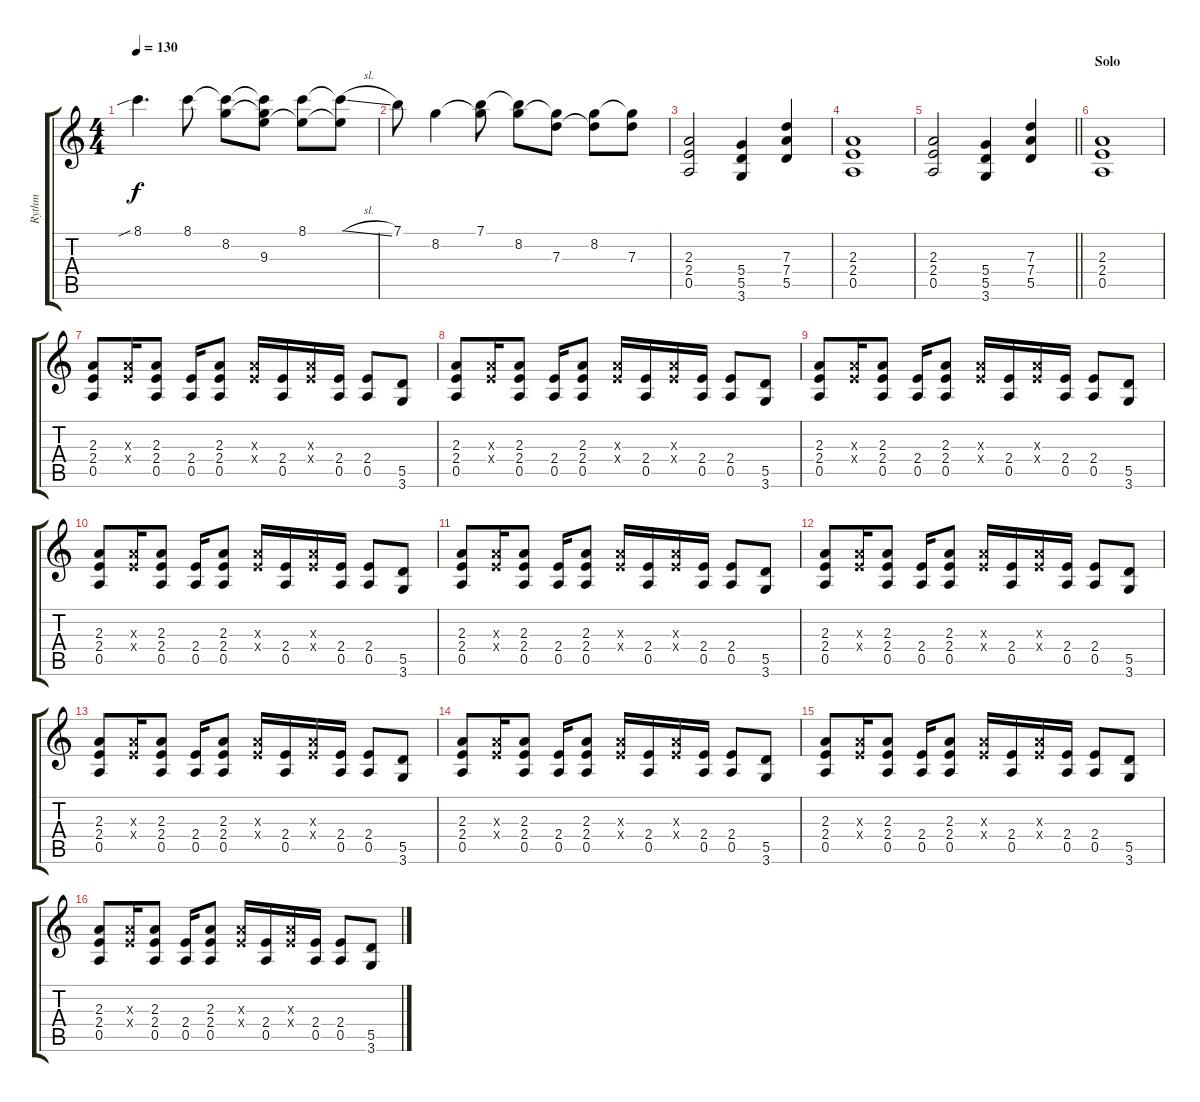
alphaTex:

\track ("Rythm" "Rythm") {instrument overdrivenguitar}
\staff {score tabs}
\tuning (E4 B3 G3 D3 A2 E2) {hide}
\ts (4 4)
\tempo 130
\clef g2
\ks c
8.1{sib}.4{d dy f} 8.1.8 (8.1{t} 8.2).8 (8.1{t} 8.2{t} 9.3).8 (8.1 9.3{t}).8 (8.1{sl t} 9.3{t}).8 |
7.1.8 8.2.4 (7.1 8.2{t}).8 (7.1{t} 8.2).8 (8.2{t} 7.3).8 (8.2 7.3{t}).8 (8.2{t} 7.3).8 |
(2.3 2.4 0.5).2 (5.4 5.5 3.6).4 (7.3 7.4 5.5).4 |
(2.3 2.4 0.5).1 |
\barLineRight lightlight
(2.3 2.4 0.5).2 (5.4 5.5 3.6).4 (7.3 7.4 5.5).4 |
\section ("" "Solo")
(2.3 2.4 0.5).1 |
(2.3 2.4 0.5).8 (2.3{x} 2.4{x}).16 (2.3 2.4 0.5).8 (2.4 0.5).16 (2.3 2.4 0.5).8 (2.3{x} 2.4{x}).16 (2.4 0.5).16 (2.3{x} 2.4{x}).16 (2.4 0.5).16 (2.4 0.5).8 (5.5 3.6).8 |
(2.3 2.4 0.5).8 (2.3{x} 2.4{x}).16 (2.3 2.4 0.5).8 (2.4 0.5).16 (2.3 2.4 0.5).8 (2.3{x} 2.4{x}).16 (2.4 0.5).16 (2.3{x} 2.4{x}).16 (2.4 0.5).16 (2.4 0.5).8 (5.5 3.6).8 |
(2.3 2.4 0.5).8 (2.3{x} 2.4{x}).16 (2.3 2.4 0.5).8 (2.4 0.5).16 (2.3 2.4 0.5).8 (2.3{x} 2.4{x}).16 (2.4 0.5).16 (2.3{x} 2.4{x}).16 (2.4 0.5).16 (2.4 0.5).8 (5.5 3.6).8 |
(2.3 2.4 0.5).8 (2.3{x} 2.4{x}).16 (2.3 2.4 0.5).8 (2.4 0.5).16 (2.3 2.4 0.5).8 (2.3{x} 2.4{x}).16 (2.4 0.5).16 (2.3{x} 2.4{x}).16 (2.4 0.5).16 (2.4 0.5).8 (5.5 3.6).8 |
(2.3 2.4 0.5).8 (2.3{x} 2.4{x}).16 (2.3 2.4 0.5).8 (2.4 0.5).16 (2.3 2.4 0.5).8 (2.3{x} 2.4{x}).16 (2.4 0.5).16 (2.3{x} 2.4{x}).16 (2.4 0.5).16 (2.4 0.5).8 (5.5 3.6).8 |
(2.3 2.4 0.5).8 (2.3{x} 2.4{x}).16 (2.3 2.4 0.5).8 (2.4 0.5).16 (2.3 2.4 0.5).8 (2.3{x} 2.4{x}).16 (2.4 0.5).16 (2.3{x} 2.4{x}).16 (2.4 0.5).16 (2.4 0.5).8 (5.5 3.6).8 |
(2.3 2.4 0.5).8 (2.3{x} 2.4{x}).16 (2.3 2.4 0.5).8 (2.4 0.5).16 (2.3 2.4 0.5).8 (2.3{x} 2.4{x}).16 (2.4 0.5).16 (2.3{x} 2.4{x}).16 (2.4 0.5).16 (2.4 0.5).8 (5.5 3.6).8 |
(2.3 2.4 0.5).8 (2.3{x} 2.4{x}).16 (2.3 2.4 0.5).8 (2.4 0.5).16 (2.3 2.4 0.5).8 (2.3{x} 2.4{x}).16 (2.4 0.5).16 (2.3{x} 2.4{x}).16 (2.4 0.5).16 (2.4 0.5).8 (5.5 3.6).8 |
(2.3 2.4 0.5).8 (2.3{x} 2.4{x}).16 (2.3 2.4 0.5).8 (2.4 0.5).16 (2.3 2.4 0.5).8 (2.3{x} 2.4{x}).16 (2.4 0.5).16 (2.3{x} 2.4{x}).16 (2.4 0.5).16 (2.4 0.5).8 (5.5 3.6).8 |
(2.3 2.4 0.5).8 (2.3{x} 2.4{x}).16 (2.3 2.4 0.5).8 (2.4 0.5).16 (2.3 2.4 0.5).8 (2.3{x} 2.4{x}).16 (2.4 0.5).16 (2.3{x} 2.4{x}).16 (2.4 0.5).16 (2.4 0.5).8 (5.5 3.6).8
